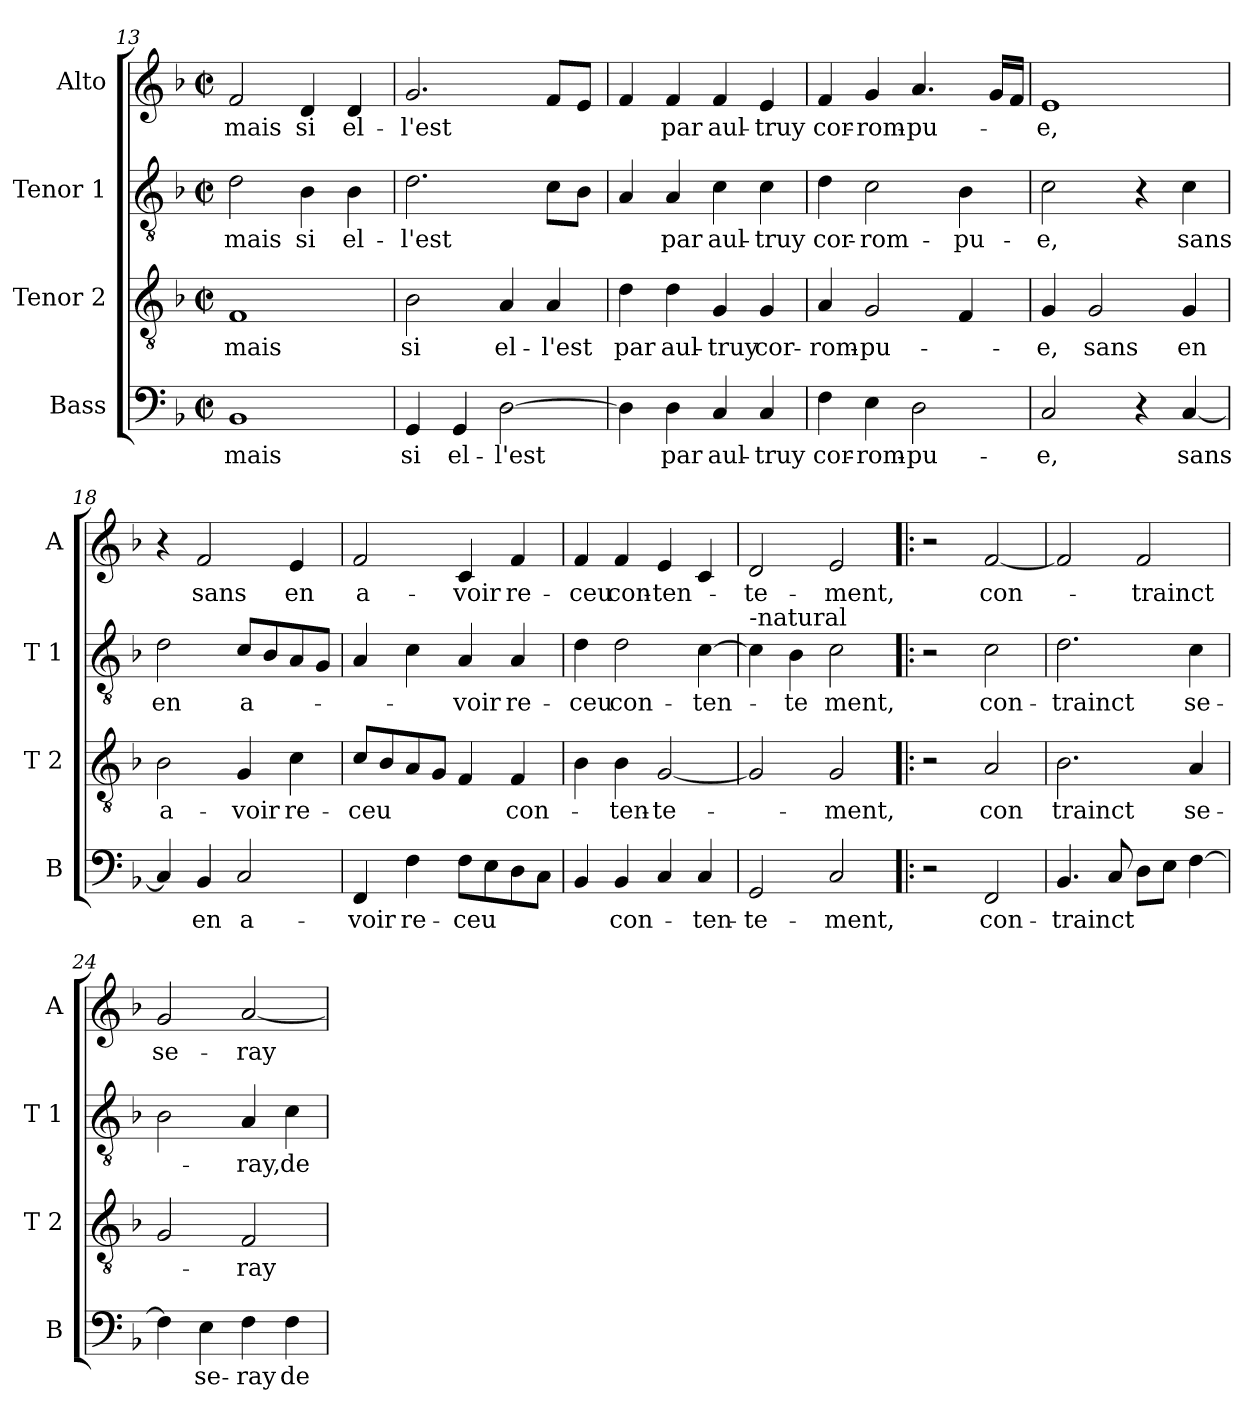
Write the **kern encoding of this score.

**kern	**text	**kern	**text	**kern	**text	**kern	**text
*part4	*part4	*part3	*part3	*part2	*part2	*part1	*part1
*staff4	*staff4	*staff3	*staff3	*staff2	*staff2	*staff1	*staff1
*I"Bass	*	*I"Tenor 2	*	*I"Tenor 1	*	*I"Alto	*
*I'B	*	*I'T 2	*	*I'T 1	*	*I'A	*
*clefF4	*	*clefGv2	*	*clefGv2	*	*clefG2	*
*k[b-]	*	*k[b-]	*	*k[b-]	*	*k[b-]	*
*F:	*	*F:	*	*F:	*	*F:	*
*M2/2	*	*M2/2	*	*M2/2	*	*M2/2	*
*met(c|)	*	*met(c|)	*	*met(c|)	*	*met(c|)	*
=13	=13	=13	=13	=13	=13	=13	=13
!	!LO:LY:b	!	!LO:LY:b	!	!LO:LY:b	!	!LO:LY:b
1BB-	mais	1F	mais	2d\	mais	2f/	mais
!	!	!	!	!	!LO:LY:b	!	!LO:LY:b
.	.	.	.	4B-\	si	4d/	si
!	!	!	!	!	!LO:LY:b	!	!LO:LY:b
.	.	.	.	4B-\	el-	4d/	el-
=14	=14	=14	=14	=14	=14	=14	=14
!	!LO:LY:b	!	!LO:LY:b	!	!LO:LY:b	!	!LO:LY:b
4GG/	si	2B-\	si	2.d\	-l'est	2.g/	-l'est
!	!LO:LY:b	!	!	!	!	!	!
4GG/	el-	.	.	.	.	.	.
!	!LO:LY:b	!	!LO:LY:b	!	!	!	!
[2D\	-l'est	4A/	el-	.	.	.	.
!	!	!	!LO:LY:b	!	!	!	!
.	.	4A/	-l'est	8c\L	.	8f/L	.
.	.	.	.	8B-\J	.	8e/J	.
!!LO:LB:g=z
=15	=15	=15	=15	=15	=15	=15	=15
!	!	!	!LO:LY:b	!	!	!	!
4D\]	.	4d\	par	4A/	.	4f/	.
!	!LO:LY:b	!	!LO:LY:b	!	!LO:LY:b	!	!LO:LY:b
4D\	par	4d\	aul-	4A/	par	4f/	par
!	!LO:LY:b	!	!LO:LY:b	!	!LO:LY:b	!	!LO:LY:b
4C/	aul-	4G/	-truy	4c\	aul-	4f/	aul-
!	!LO:LY:b	!	!LO:LY:b	!	!LO:LY:b	!	!LO:LY:b
4C/	-truy	4G/	cor-	4c\	-truy	4e/	-truy
=16	=16	=16	=16	=16	=16	=16	=16
!	!LO:LY:b	!	!LO:LY:b	!	!LO:LY:b	!	!LO:LY:b
4F\	cor-	4A/	-rom-	4d\	cor-	4f/	cor-
!	!LO:LY:b	!	!LO:LY:b	!	!LO:LY:b	!	!LO:LY:b
4E\	-rom-	2G/	-pu-	2c\	-rom-	4g/	-rom-
!	!LO:LY:b	!	!	!	!	!	!LO:LY:b
2D\	-pu-	.	.	.	.	4.a/	-pu-
!	!	!	!	!	!LO:LY:b	!	!
.	.	4F/	.	4B-\	-pu-	.	.
.	.	.	.	.	.	16g/LL	.
.	.	.	.	.	.	16f/JJ	.
=17	=17	=17	=17	=17	=17	=17	=17
!	!LO:LY:b	!	!LO:LY:b	!	!LO:LY:b	!	!LO:LY:b
2C/	-e,	4G/	-e,	2c\	-e,	1e	-e,
!	!	!	!LO:LY:b	!	!	!	!
.	.	2G/	sans	.	.	.	.
4r	.	.	.	4r	.	.	.
!	!LO:LY:b	!	!LO:LY:b	!	!LO:LY:b	!	!
[4C/	sans	4G/	en	4c\	sans	.	.
=18	=18	=18	=18	=18	=18	=18	=18
!	!	!	!LO:LY:b	!	!LO:LY:b	!	!
4C/]	.	2B-\	a-	2d\	en	4r	.
!	!LO:LY:b	!	!	!	!	!	!LO:LY:b
4BB-/	en	.	.	.	.	2f/	sans
!	!LO:LY:b	!	!LO:LY:b	!	!LO:LY:b	!	!
2C/	a-	4G/	-voir	8c/L	a-	.	.
.	.	.	.	8B-/	.	.	.
!	!	!	!LO:LY:b	!	!	!	!LO:LY:b
.	.	4c\	re-	8A/	.	4e/	en
.	.	.	.	8G/J	.	.	.
=19	=19	=19	=19	=19	=19	=19	=19
!	!LO:LY:b	!	!LO:LY:b	!	!	!	!LO:LY:b
4FF/	-voir	8c/L	-ceu	4A/	.	2f/	a-
.	.	8B-/	.	.	.	.	.
!	!LO:LY:b	!	!	!	!	!	!
4F\	re-	8A/	.	4c\	.	.	.
.	.	8G/J	.	.	.	.	.
!	!LO:LY:b	!	!	!	!LO:LY:b	!	!LO:LY:b
8F\L	-ceu	4F/	.	4A/	-voir	4c/	-voir
8E\	.	.	.	.	.	.	.
!	!	!	!LO:LY:b	!	!LO:LY:b	!	!LO:LY:b
8D\	.	4F/	con-	4A/	re-	4f/	re-
8C\J	.	.	.	.	.	.	.
!!LO:LB:g=z
=20	=20	=20	=20	=20	=20	=20	=20
!	!	!	!	!	!LO:LY:b	!	!LO:LY:b
4BB-/	.	4B-\	.	4d\	-ceu	4f/	-ceu
!	!LO:LY:b	!	!LO:LY:b	!	!LO:LY:b	!	!LO:LY:b
4BB-/	con-	4B-\	-ten-	2d\	con-	4f/	con-
!	!	!	!LO:LY:b	!	!	!	!LO:LY:b
4C/	.	[2G/	-te-	.	.	4e/	-ten-
!	!LO:LY:b	!	!	!	!LO:LY:b	!	!
4C/	-ten-	.	.	[4c\	-ten-	4c/	.
=21	=21	=21	=21	=21	=21	=21	=21
!	!	!	!	!LO:TX:a:t=-natural	!	!	!
!	!LO:LY:b	!	!	!	!	!	!LO:LY:b
2GG/	-te-	2G/]	.	4c\]	.	2d/	-te-
!	!	!	!	!	!LO:LY:b	!	!
.	.	.	.	4B-\	-te	.	.
!	!LO:LY:b	!	!LO:LY:b	!	!LO:LY:b	!	!LO:LY:b
2C/	-ment,	2G/	-ment,	2c\	ment,	2e/	-ment,
=22!|:	=22!|:	=22!|:	=22!|:	=22!|:	=22!|:	=22!|:	=22!|:
2r	.	2r	.	2r	.	2r	.
!	!LO:LY:b	!	!LO:LY:b	!	!LO:LY:b	!	!LO:LY:b
2FF/	con-	2A/	con	2c\	con-	[2f/	con-
=23	=23	=23	=23	=23	=23	=23	=23
!	!LO:LY:b	!	!LO:LY:b	!	!LO:LY:b	!	!
4.BB-/	-trainct	2.B-\	trainct	2.d\	-trainct	2f/]	.
8C/	.	.	.	.	.	.	.
!	!	!	!	!	!	!	!LO:LY:b
8D\L	.	.	.	.	.	2f/	-trainct
8E\J	.	.	.	.	.	.	.
!	!	!	!LO:LY:b	!	!LO:LY:b	!	!
[4F\	.	4A/	se-	4c\	se-	.	.
=24	=24	=24	=24	=24	=24	=24	=24
!	!	!	!	!	!	!	!LO:LY:b
4F\]	.	2G/	.	2B-\	.	2g/	se-
!	!LO:LY:b	!	!	!	!	!	!
4E\	se-	.	.	.	.	.	.
!	!LO:LY:b	!	!LO:LY:b	!	!LO:LY:b	!	!LO:LY:b
4F\	-ray	2F/	-ray	4A/	-ray,	[2a/	-ray
!	!LO:LY:b	!	!	!	!LO:LY:b	!	!
4F\	de	.	.	4c\	de	.	.
=	=	=	=	=	=	=	=
*-	*-	*-	*-	*-	*-	*-	*-
